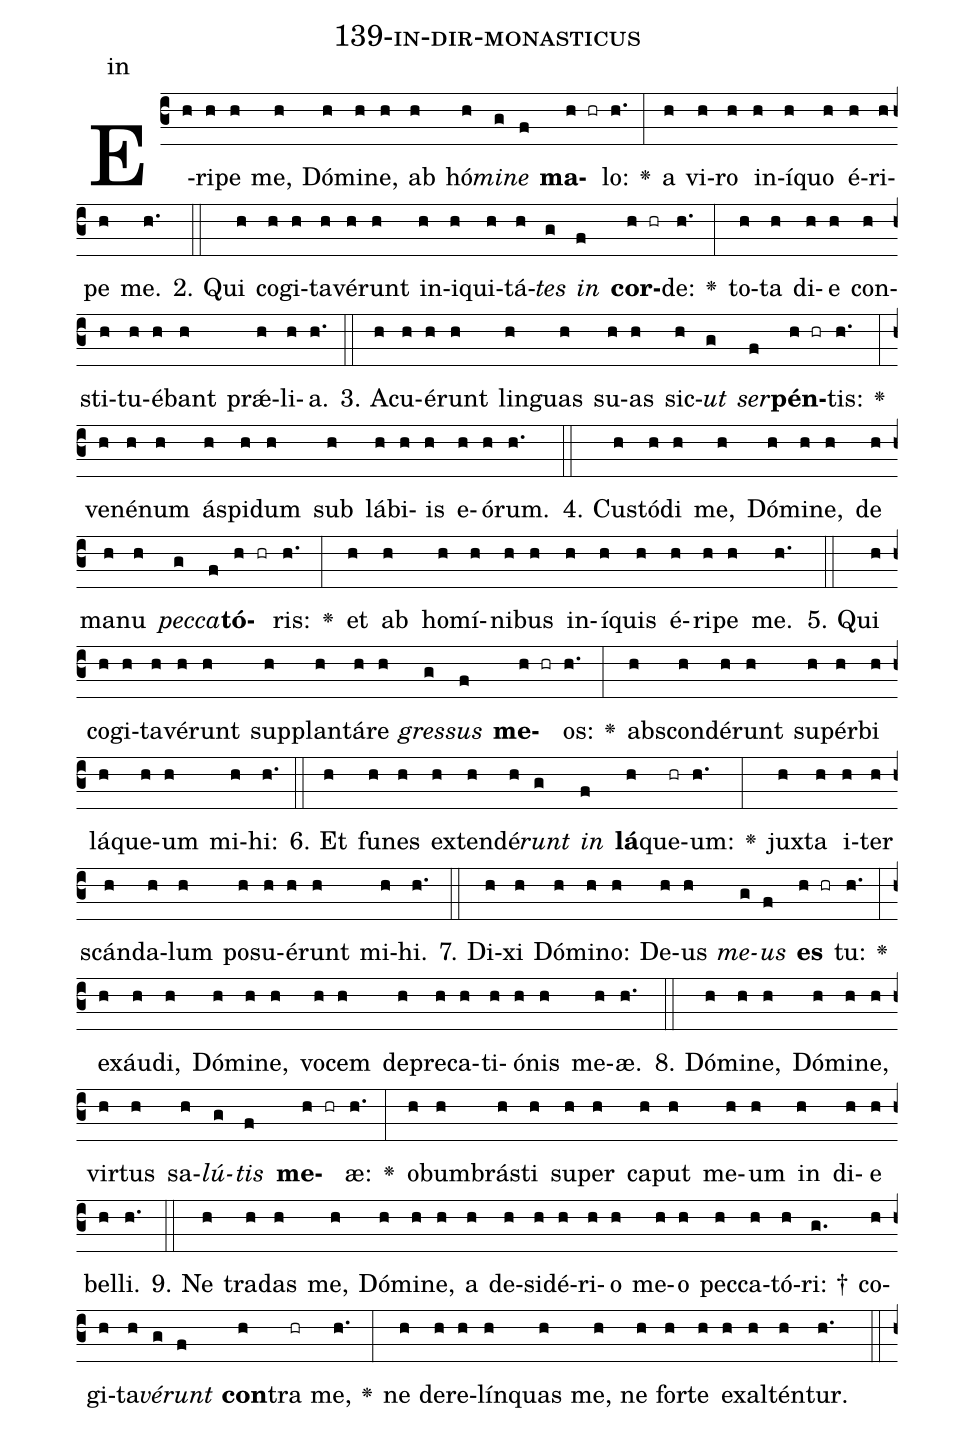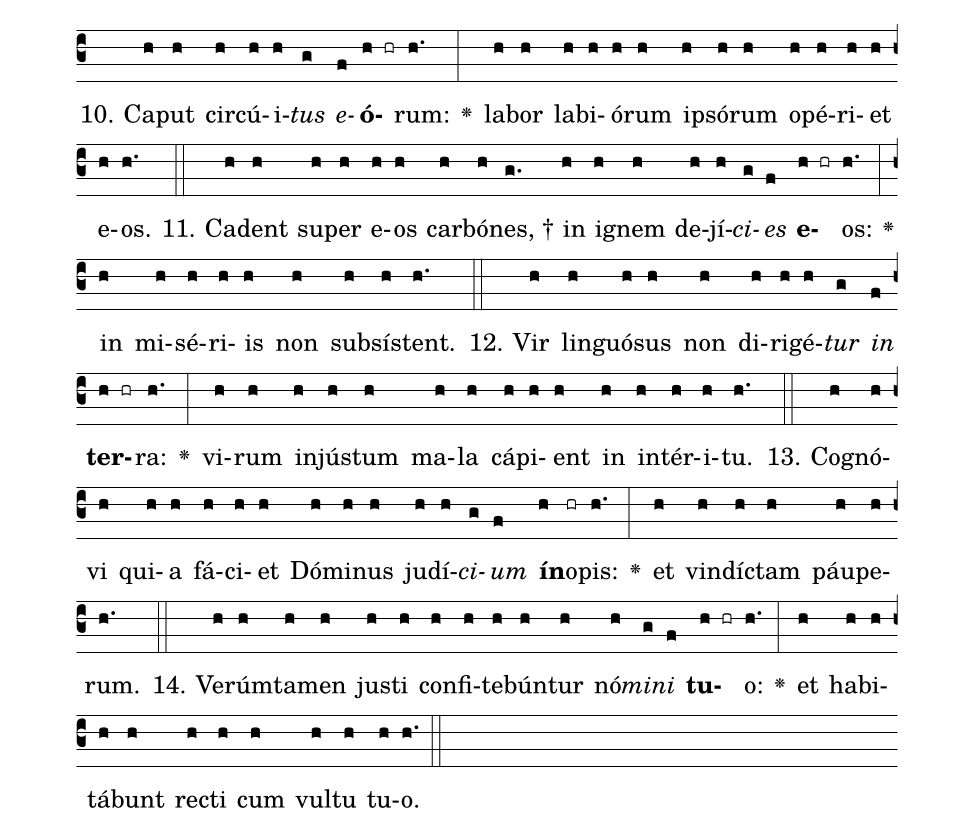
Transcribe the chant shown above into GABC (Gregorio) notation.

name: 139-in-dir-monasticus;
annotation: in;
%%
(c3)E(h)ri(h)pe(h) me,(h) Dó(h)mi(h)ne,(h) ab(h) hó(h)<i>mi</i>(g)<i>ne</i>(f) <b>ma</b>(h hr)lo:(h.) <v>\greheightstar</v>(:) a(h) vi(h)ro(h) in(h)í(h)quo(h) é(h)ri(h)pe(h) me.(h.) (::)
2. Qui(h) co(h)gi(h)ta(h)vé(h)runt(h) in(h)i(h)qui(h)tá(h)<i>tes</i>(g) <i>in</i>(f) <b>cor</b>(h hr)de:(h.) <v>\greheightstar</v>(:) to(h)ta(h) di(h)e(h) con(h)sti(h)tu(h)é(h)bant(h) prǽ(h)li(h)a.(h.) (::)
3. A(h)cu(h)é(h)runt(h) lin(h)guas(h) su(h)as(h) sic(h)<i>ut</i>(g) <i>ser</i>(f)<b>pén</b>(h hr)tis:(h.) <v>\greheightstar</v>(:) ve(h)né(h)num(h) ás(h)pi(h)dum(h) sub(h) lá(h)bi(h)is(h) e(h)ó(h)rum.(h.) (::)
4. Cus(h)tó(h)di(h) me,(h) Dó(h)mi(h)ne,(h) de(h) ma(h)nu(h) <i>pec</i>(g)<i>ca</i>(f)<b>tó</b>(h hr)ris:(h.) <v>\greheightstar</v>(:) et(h) ab(h) ho(h)mí(h)ni(h)bus(h) in(h)í(h)quis(h) é(h)ri(h)pe(h) me.(h.) (::)
5. Qui(h) co(h)gi(h)ta(h)vé(h)runt(h) sup(h)plan(h)tá(h)re(h) <i>gres</i>(g)<i>sus</i>(f) <b>me</b>(h hr)os:(h.) <v>\greheightstar</v>(:) abs(h)con(h)dé(h)runt(h) su(h)pér(h)bi(h) lá(h)que(h)um(h) mi(h)hi:(h.) (::)
6. Et(h) fu(h)nes(h) ex(h)ten(h)dé(h)<i>runt</i>(g) <i>in</i>(f) <b>lá</b>(h)que(hr)um:(h.) <v>\greheightstar</v>(:) jux(h)ta(h) i(h)ter(h) scán(h)da(h)lum(h) po(h)su(h)é(h)runt(h) mi(h)hi.(h.) (::)
7. Di(h)xi(h) Dó(h)mi(h)no:(h) De(h)us(h) <i>me</i>(g)<i>us</i>(f) <b>es</b>(h hr) tu:(h.) <v>\greheightstar</v>(:) ex(h)áu(h)di,(h) Dó(h)mi(h)ne,(h) vo(h)cem(h) de(h)pre(h)ca(h)ti(h)ó(h)nis(h) me(h)æ.(h.) (::)
8. Dó(h)mi(h)ne,(h) Dó(h)mi(h)ne,(h) vir(h)tus(h) sa(h)<i>lú</i>(g)<i>tis</i>(f) <b>me</b>(h hr)æ:(h.) <v>\greheightstar</v>(:) ob(h)um(h)brás(h)ti(h) su(h)per(h) ca(h)put(h) me(h)um(h) in(h) di(h)e(h) bel(h)li.(h.) (::)
9. Ne(h) tra(h)das(h) me,(h) Dó(h)mi(h)ne,(h) a(h) de(h)si(h)dé(h)ri(h)o(h) me(h)o(h) pec(h)ca(h)tó(h)ri: †(g.) co(h)gi(h)ta(h)<i>vé</i>(g)<i>runt</i>(f) <b>con</b>(h)tra(hr) me,(h.) <v>\greheightstar</v>(:) ne(h) de(h)re(h)lín(h)quas(h) me,(h) ne(h) for(h)te(h) ex(h)al(h)tén(h)tur.(h.) (::)
10. Ca(h)put(h) cir(h)cú(h)i(h)<i>tus</i>(g) <i>e</i>(f)<b>ó</b>(h hr)rum:(h.) <v>\greheightstar</v>(:) la(h)bor(h) la(h)bi(h)ó(h)rum(h) ip(h)só(h)rum(h) o(h)pé(h)ri(h)et(h) e(h)os.(h.) (::)
11. Ca(h)dent(h) su(h)per(h) e(h)os(h) car(h)bó(h)nes, †(g.) in(h) i(h)gnem(h) de(h)jí(h)<i>ci</i>(g)<i>es</i>(f) <b>e</b>(h hr)os:(h.) <v>\greheightstar</v>(:) in(h) mi(h)sé(h)ri(h)is(h) non(h) sub(h)sís(h)tent.(h.) (::)
12. Vir(h) lin(h)guó(h)sus(h) non(h) di(h)ri(h)gé(h)<i>tur</i>(g) <i>in</i>(f) <b>ter</b>(h hr)ra:(h.) <v>\greheightstar</v>(:) vi(h)rum(h) in(h)jús(h)tum(h) ma(h)la(h) cá(h)pi(h)ent(h) in(h) in(h)tér(h)i(h)tu.(h.) (::)
13. Co(h)gnó(h)vi(h) qui(h)a(h) fá(h)ci(h)et(h) Dó(h)mi(h)nus(h) ju(h)dí(h)<i>ci</i>(g)<i>um</i>(f) <b>ín</b>(h)o(hr)pis:(h.) <v>\greheightstar</v>(:) et(h) vin(h)díc(h)tam(h) páu(h)pe(h)rum.(h.) (::)
14. Ve(h)rúm(h)ta(h)men(h) jus(h)ti(h) con(h)fi(h)te(h)bún(h)tur(h) nó(h)<i>mi</i>(g)<i>ni</i>(f) <b>tu</b>(h hr)o:(h.) <v>\greheightstar</v>(:) et(h) ha(h)bi(h)tá(h)bunt(h) rec(h)ti(h) cum(h) vul(h)tu(h) tu(h)o.(h.) (::)
